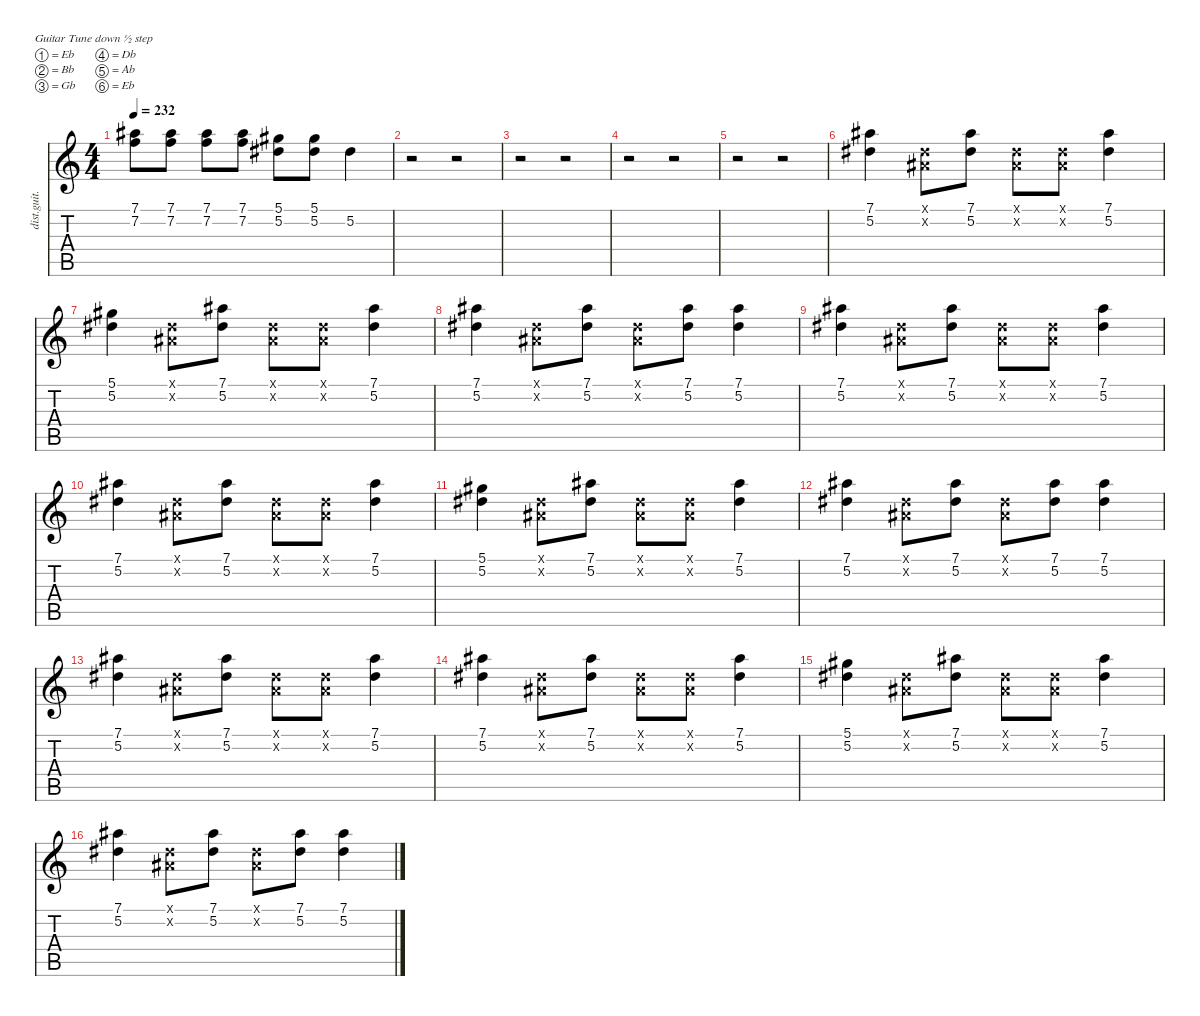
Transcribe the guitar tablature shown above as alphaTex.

\defaultSystemsLayout 4
\hideDynamics
\bracketExtendMode nobrackets
\otherSystemsTrackNameOrientation horizontal
\track ("Gtr. 2" "dist.guit.") {instrument distortionguitar}
\staff {score tabs}
\tuning (Eb4 Bb3 Gb3 Db3 Ab2 Eb2)
\ts (4 4)
\tempo 232
\clef g2
\ks c
(7.1{acc #} 7.2).8{dy f beam Down} (7.1{acc #} 7.2).8{beam Down} (7.1{acc #} 7.2).8{beam Down} (7.1{acc #} 7.2).8{beam Down} (5.1{acc #} 5.2{acc #}).8{beam Down} (5.1{acc #} 5.2{acc #}).8{beam Down} 5.2{acc #}.4{beam Down} |
r.2{beam Down} r.2{beam Down} |
r.2{beam Down} r.2{beam Down} |
r.2{beam Down} r.2{beam Down} |
r.2{beam Down} r.2{beam Down} |
(7.1{acc #} 5.2{acc #}).4{beam Down} (0.1{x acc #} 0.2{x acc #}).8{beam Down} (7.1{acc #} 5.2{acc #}).8{beam Down} (0.1{x acc #} 0.2{x acc #}).8{beam Down} (0.1{x acc #} 0.2{x acc #}).8{beam Down} (7.1{acc #} 5.2{acc #}).4{beam Down} |
(5.1{acc #} 5.2{acc #}).4{beam Down} (0.1{x acc #} 0.2{x acc #}).8{beam Down} (7.1{acc #} 5.2{acc #}).8{beam Down} (0.1{x acc #} 0.2{x acc #}).8{beam Down} (0.1{x acc #} 0.2{x acc #}).8{beam Down} (7.1{acc #} 5.2{acc #}).4{beam Down} |
(7.1{acc #} 5.2{acc #}).4{beam Down} (0.1{x acc #} 0.2{x acc #}).8{beam Down} (7.1{acc #} 5.2{acc #}).8{beam Down} (0.1{x acc #} 0.2{x acc #}).8{beam Down} (7.1{acc #} 5.2{acc #}).8{beam Down} (7.1{acc #} 5.2{acc #}).4{beam Down} |
(7.1{acc #} 5.2{acc #}).4{beam Down} (0.1{x acc #} 0.2{x acc #}).8{beam Down} (7.1{acc #} 5.2{acc #}).8{beam Down} (0.1{x acc #} 0.2{x acc #}).8{beam Down} (0.1{x acc #} 0.2{x acc #}).8{beam Down} (7.1{acc #} 5.2{acc #}).4{beam Down} |
(7.1{acc #} 5.2{acc #}).4{beam Down} (0.1{x acc #} 0.2{x acc #}).8{beam Down} (7.1{acc #} 5.2{acc #}).8{beam Down} (0.1{x acc #} 0.2{x acc #}).8{beam Down} (0.1{x acc #} 0.2{x acc #}).8{beam Down} (7.1{acc #} 5.2{acc #}).4{beam Down} |
(5.1{acc #} 5.2{acc #}).4{beam Down} (0.1{x acc #} 0.2{x acc #}).8{beam Down} (7.1{acc #} 5.2{acc #}).8{beam Down} (0.1{x acc #} 0.2{x acc #}).8{beam Down} (0.1{x acc #} 0.2{x acc #}).8{beam Down} (7.1{acc #} 5.2{acc #}).4{beam Down} |
(7.1{acc #} 5.2{acc #}).4{beam Down} (0.1{x acc #} 0.2{x acc #}).8{beam Down} (7.1{acc #} 5.2{acc #}).8{beam Down} (0.1{x acc #} 0.2{x acc #}).8{beam Down} (7.1{acc #} 5.2{acc #}).8{beam Down} (7.1{acc #} 5.2{acc #}).4{beam Down} |
(7.1{acc #} 5.2{acc #}).4{beam Down} (0.1{x acc #} 0.2{x acc #}).8{beam Down} (7.1{acc #} 5.2{acc #}).8{beam Down} (0.1{x acc #} 0.2{x acc #}).8{beam Down} (0.1{x acc #} 0.2{x acc #}).8{beam Down} (7.1{acc #} 5.2{acc #}).4{beam Down} |
(7.1{acc #} 5.2{acc #}).4{beam Down} (0.1{x acc #} 0.2{x acc #}).8{beam Down} (7.1{acc #} 5.2{acc #}).8{beam Down} (0.1{x acc #} 0.2{x acc #}).8{beam Down} (0.1{x acc #} 0.2{x acc #}).8{beam Down} (7.1{acc #} 5.2{acc #}).4{beam Down} |
(5.1{acc #} 5.2{acc #}).4{beam Down} (0.1{x acc #} 0.2{x acc #}).8{beam Down} (7.1{acc #} 5.2{acc #}).8{beam Down} (0.1{x acc #} 0.2{x acc #}).8{beam Down} (0.1{x acc #} 0.2{x acc #}).8{beam Down} (7.1{acc #} 5.2{acc #}).4{beam Down} |
(7.1{acc #} 5.2{acc #}).4{beam Down} (0.1{x acc #} 0.2{x acc #}).8{beam Down} (7.1{acc #} 5.2{acc #}).8{beam Down} (0.1{x acc #} 0.2{x acc #}).8{beam Down} (7.1{acc #} 5.2{acc #}).8{beam Down} (7.1{acc #} 5.2{acc #}).4{beam Down}
